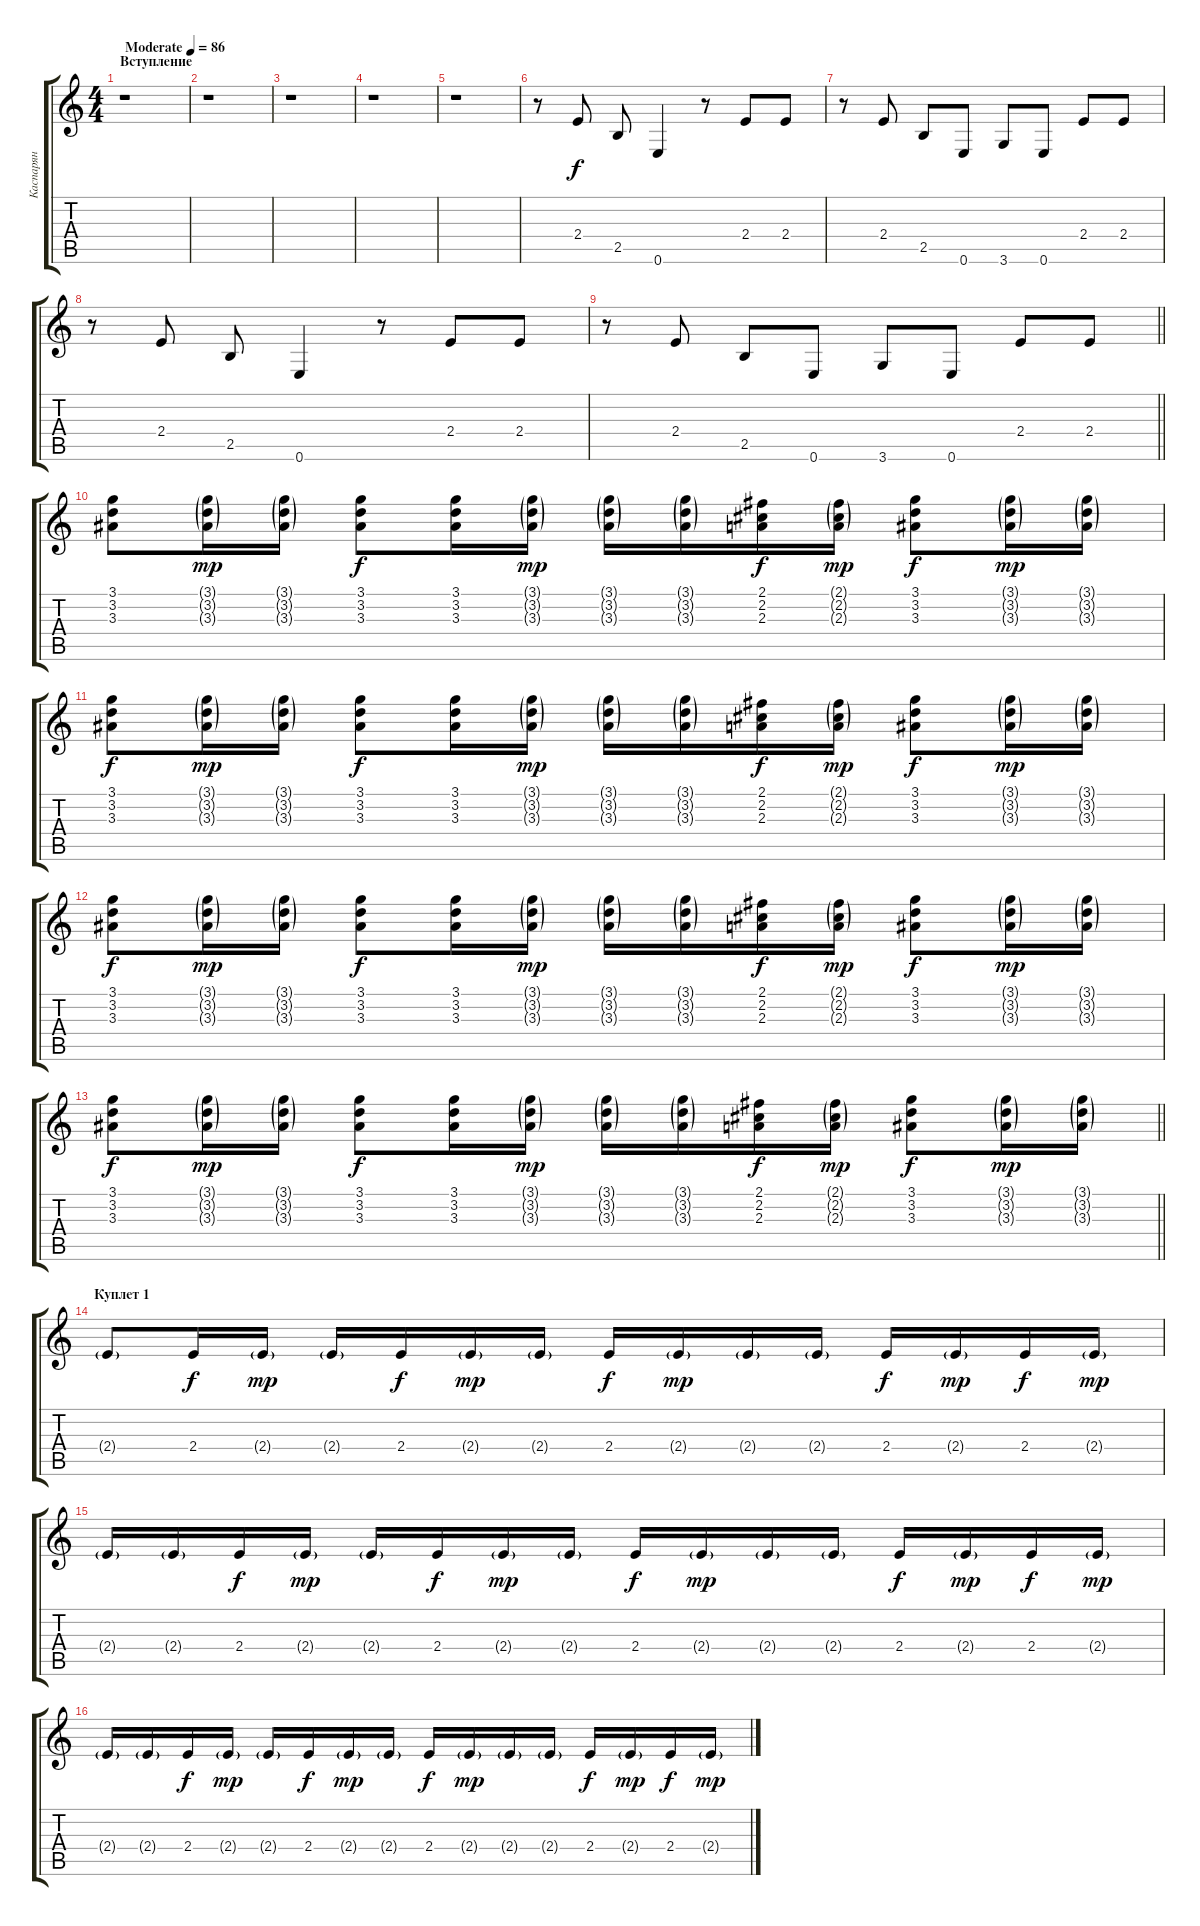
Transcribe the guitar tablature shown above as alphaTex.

\track ("Каспарян" "Каспарян") {instrument electricguitarclean}
\staff {score tabs}
\tuning (E4 B3 G3 D3 A2 E2) {hide}
\ts (4 4)
\section ("" "Вступление")
\tempo (86 "Moderate")
\clef g2
\ks c
r.1{dy f instrument electricguitarclean} |
r.1 |
r.1 |
r.1 |
r.1 |
r.8 2.4.8{volume 9 instrument distortionguitar} 2.5.8 0.6.4 r.8 2.4.8 2.4.8 |
r.8 2.4.8 2.5.8 0.6.8 3.6.8 0.6.8 2.4.8 2.4.8 |
r.8 2.4.8 2.5.8 0.6.4 r.8 2.4.8 2.4.8 |
\barLineRight lightlight
r.8 2.4.8 2.5.8 0.6.8 3.6.8 0.6.8 2.4.8 2.4.8 |
(3.1 3.2 3.3).8{volume 13 instrument electricguitarclean} (3.1{g} 3.2{g} 3.3{g}).16{dy mp} (3.1{g} 3.2{g} 3.3{g}).16 (3.1 3.2 3.3).8{dy f} (3.1 3.2 3.3).16 (3.1{g} 3.2{g} 3.3{g}).16{dy mp} (3.1{g} 3.2{g} 3.3{g}).16 (3.1{g} 3.2{g} 3.3{g}).16 (2.1 2.2 2.3).16{dy f} (2.1{g} 2.2{g} 2.3{g}).16{dy mp} (3.1 3.2 3.3).8{dy f} (3.1{g} 3.2{g} 3.3{g}).16{dy mp} (3.1{g} 3.2{g} 3.3{g}).16 |
(3.1 3.2 3.3).8{dy f} (3.1{g} 3.2{g} 3.3{g}).16{dy mp} (3.1{g} 3.2{g} 3.3{g}).16 (3.1 3.2 3.3).8{dy f} (3.1 3.2 3.3).16 (3.1{g} 3.2{g} 3.3{g}).16{dy mp} (3.1{g} 3.2{g} 3.3{g}).16 (3.1{g} 3.2{g} 3.3{g}).16 (2.1 2.2 2.3).16{dy f} (2.1{g} 2.2{g} 2.3{g}).16{dy mp} (3.1 3.2 3.3).8{dy f} (3.1{g} 3.2{g} 3.3{g}).16{dy mp} (3.1{g} 3.2{g} 3.3{g}).16 |
(3.1 3.2 3.3).8{dy f} (3.1{g} 3.2{g} 3.3{g}).16{dy mp} (3.1{g} 3.2{g} 3.3{g}).16 (3.1 3.2 3.3).8{dy f} (3.1 3.2 3.3).16 (3.1{g} 3.2{g} 3.3{g}).16{dy mp} (3.1{g} 3.2{g} 3.3{g}).16 (3.1{g} 3.2{g} 3.3{g}).16 (2.1 2.2 2.3).16{dy f} (2.1{g} 2.2{g} 2.3{g}).16{dy mp} (3.1 3.2 3.3).8{dy f} (3.1{g} 3.2{g} 3.3{g}).16{dy mp} (3.1{g} 3.2{g} 3.3{g}).16 |
\barLineRight lightlight
(3.1 3.2 3.3).8{dy f} (3.1{g} 3.2{g} 3.3{g}).16{dy mp} (3.1{g} 3.2{g} 3.3{g}).16 (3.1 3.2 3.3).8{dy f} (3.1 3.2 3.3).16 (3.1{g} 3.2{g} 3.3{g}).16{dy mp} (3.1{g} 3.2{g} 3.3{g}).16 (3.1{g} 3.2{g} 3.3{g}).16 (2.1 2.2 2.3).16{dy f} (2.1{g} 2.2{g} 2.3{g}).16{dy mp} (3.1 3.2 3.3).8{dy f} (3.1{g} 3.2{g} 3.3{g}).16{dy mp} (3.1{g} 3.2{g} 3.3{g}).16 |
\section ("" "Куплет 1")
2.4{g}.8{volume 13 instrument distortionguitar} 2.4.16{dy f} 2.4{g}.16{dy mp} 2.4{g}.16 2.4.16{dy f} 2.4{g}.16{dy mp} 2.4{g}.16 2.4.16{dy f} 2.4{g}.16{dy mp} 2.4{g}.16 2.4{g}.16 2.4.16{dy f} 2.4{g}.16{dy mp} 2.4.16{dy f} 2.4{g}.16{dy mp} |
2.4{g}.16 2.4{g}.16 2.4.16{dy f} 2.4{g}.16{dy mp} 2.4{g}.16 2.4.16{dy f} 2.4{g}.16{dy mp} 2.4{g}.16 2.4.16{dy f} 2.4{g}.16{dy mp} 2.4{g}.16 2.4{g}.16 2.4.16{dy f} 2.4{g}.16{dy mp} 2.4.16{dy f} 2.4{g}.16{dy mp} |
2.4{g}.16 2.4{g}.16 2.4.16{dy f} 2.4{g}.16{dy mp} 2.4{g}.16 2.4.16{dy f} 2.4{g}.16{dy mp} 2.4{g}.16 2.4.16{dy f} 2.4{g}.16{dy mp} 2.4{g}.16 2.4{g}.16 2.4.16{dy f} 2.4{g}.16{dy mp} 2.4.16{dy f} 2.4{g}.16{dy mp}
